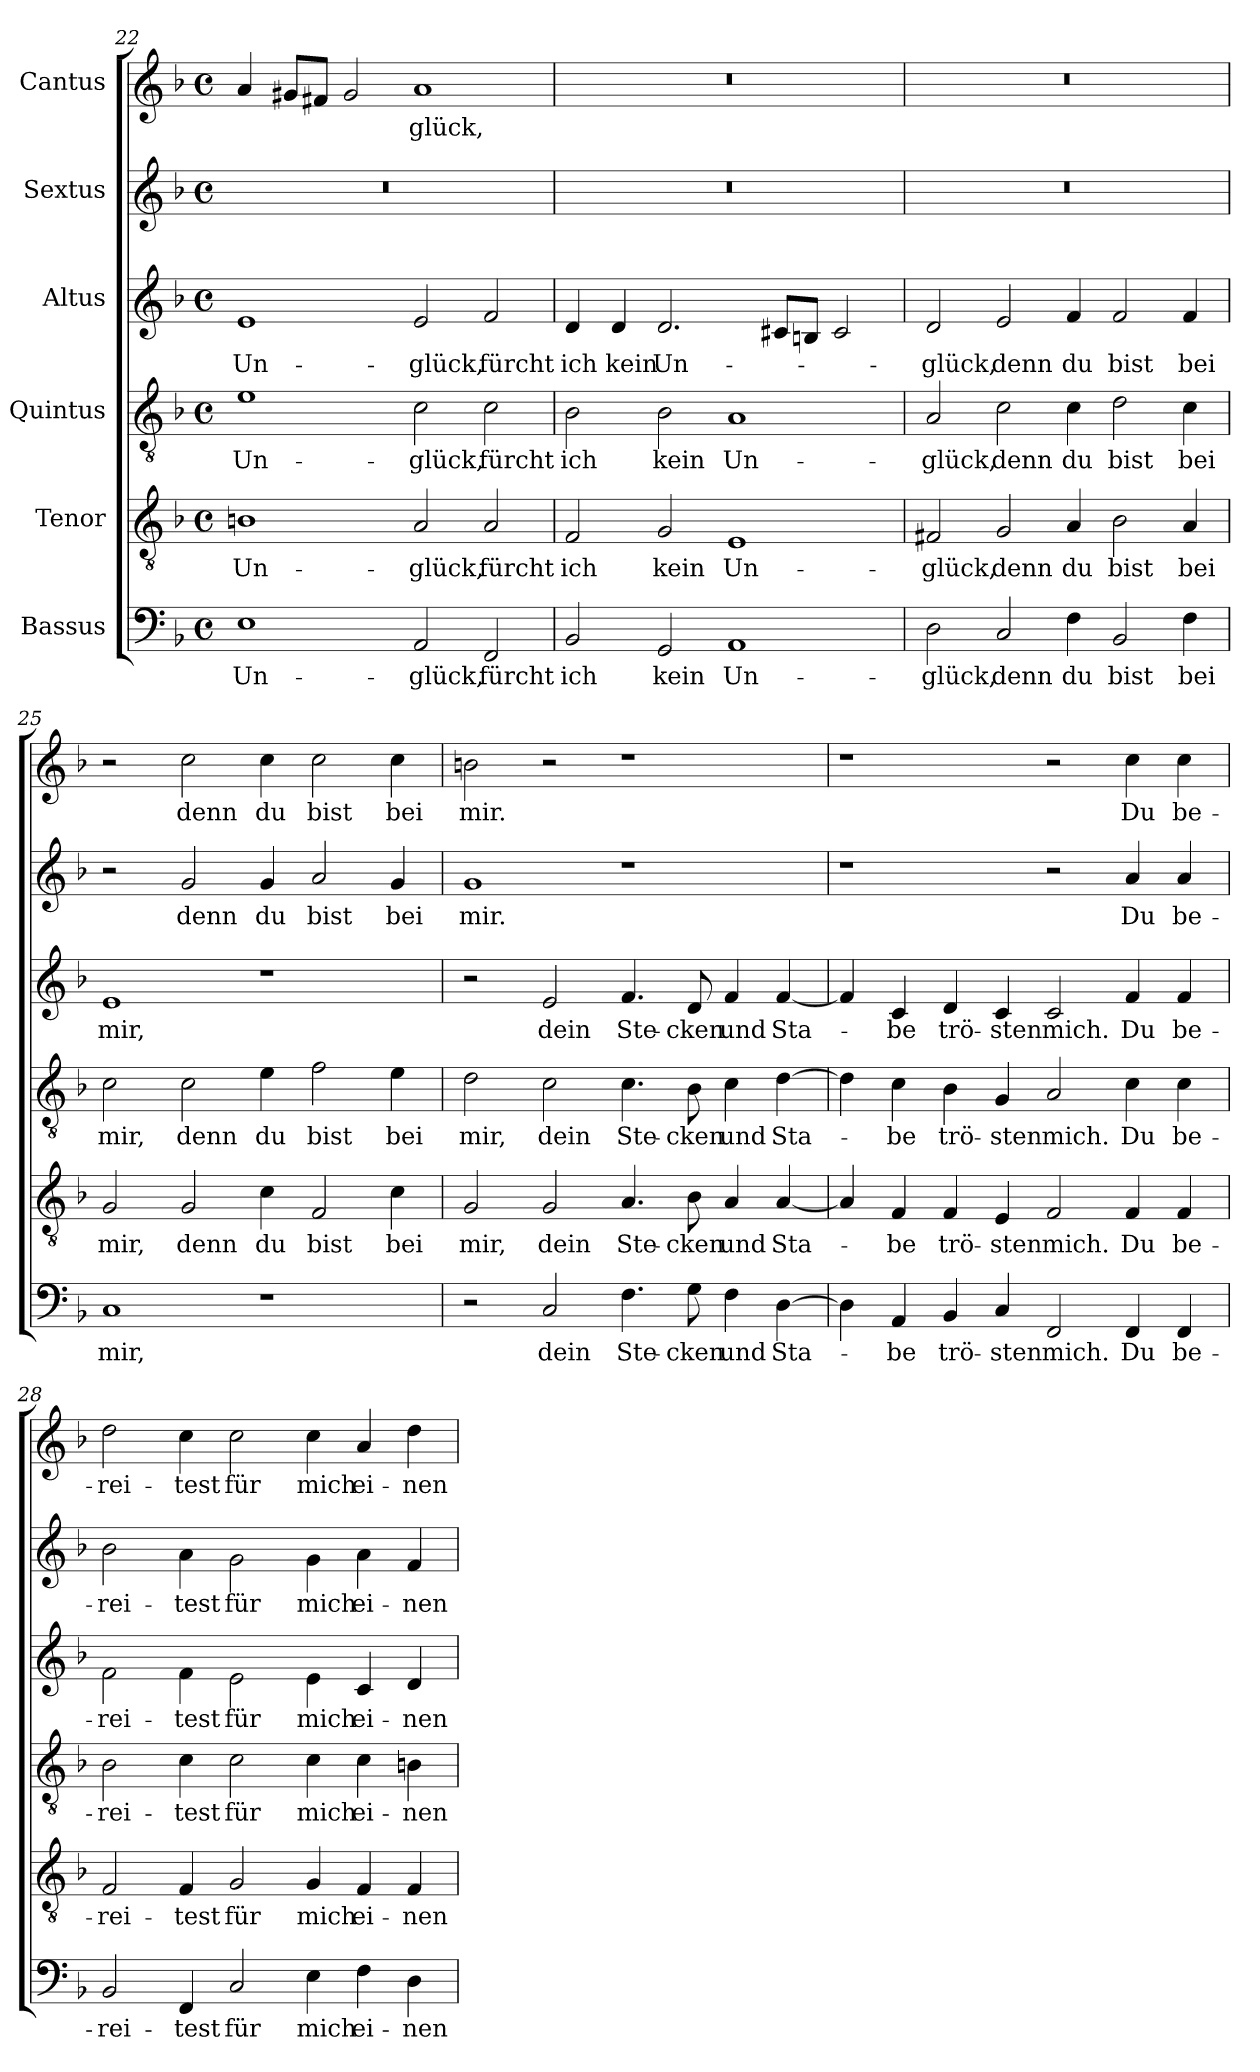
**kern	**text	**kern	**text	**kern	**text	**kern	**text	**kern	**text	**kern	**text
*part6	*part6	*part5	*part5	*part4	*part4	*part3	*part3	*part2	*part2	*part1	*part1
*staff6	*staff6	*staff5	*staff5	*staff4	*staff4	*staff3	*staff3	*staff2	*staff2	*staff1	*staff1
*I"Bassus	*	*I"Tenor	*	*I"Quintus	*	*I"Altus	*	*I"Sextus	*	*I"Cantus	*
!!LO:LB:g=z
*clefF4	*	*clefGv2	*	*clefGv2	*	*clefG2	*	*clefG2	*	*clefG2	*
*k[b-]	*	*k[b-]	*	*k[b-]	*	*k[b-]	*	*k[b-]	*	*k[b-]	*
*M4/2	*	*M4/2	*	*M4/2	*	*M4/2	*	*M4/2	*	*M4/2	*
*met(c)	*	*met(c)	*	*met(c)	*	*met(c)	*	*met(c)	*	*met(c)	*
=22	=22	=22	=22	=22	=22	=22	=22	=22	=22	=22	=22
!	!LO:LY:b	!	!LO:LY:b	!	!LO:LY:b	!	!LO:LY:b	!	!	!	!
1E	Un-	1Bn	Un-	1e	Un-	1e	Un-	0r	.	4a/	.
.	.	.	.	.	.	.	.	.	.	8g#X/L	.
.	.	.	.	.	.	.	.	.	.	8f#X/J	.
.	.	.	.	.	.	.	.	.	.	2g#/	.
!	!LO:LY:b	!	!LO:LY:b	!	!LO:LY:b	!	!LO:LY:b	!	!	!	!LO:LY:b
2AA/	-glück,	2A/	-glück,	2c\	-glück,	2e/	-glück,	.	.	1a	-glück,
!	!LO:LY:b	!	!LO:LY:b	!	!LO:LY:b	!	!LO:LY:b	!	!	!	!
2FF/	fürcht	2A/	fürcht	2c\	fürcht	2f/	fürcht	.	.	.	.
=23	=23	=23	=23	=23	=23	=23	=23	=23	=23	=23	=23
!	!LO:LY:b	!	!LO:LY:b	!	!LO:LY:b	!	!LO:LY:b	!	!	!	!
2BB-/	ich	2F/	ich	2B-\	ich	4d/	ich	0r	.	0r	.
!	!	!	!	!	!	!	!LO:LY:b	!	!	!	!
.	.	.	.	.	.	4d/	kein	.	.	.	.
!	!LO:LY:b	!	!LO:LY:b	!	!LO:LY:b	!	!LO:LY:b	!	!	!	!
2GG/	kein	2G/	kein	2B-\	kein	2.d/	Un-	.	.	.	.
!	!LO:LY:b	!	!LO:LY:b	!	!LO:LY:b	!	!	!	!	!	!
1AA	Un-	1E	Un-	1A	Un-	.	.	.	.	.	.
.	.	.	.	.	.	8c#X/L	.	.	.	.	.
.	.	.	.	.	.	8Bn/J	.	.	.	.	.
.	.	.	.	.	.	2c#/	.	.	.	.	.
=24	=24	=24	=24	=24	=24	=24	=24	=24	=24	=24	=24
!	!LO:LY:b	!	!LO:LY:b	!	!LO:LY:b	!	!LO:LY:b	!	!	!	!
2D\	glück,	2F#X/	glück,	2A/	glück,	2d/	glück,	0r	.	0r	.
!	!LO:LY:b	!	!LO:LY:b	!	!LO:LY:b	!	!LO:LY:b	!	!	!	!
2C/	denn	2G/	denn	2c\	denn	2e/	denn	.	.	.	.
!	!LO:LY:b	!	!LO:LY:b	!	!LO:LY:b	!	!LO:LY:b	!	!	!	!
4F\	du	4A/	du	4c\	du	4f/	du	.	.	.	.
!	!LO:LY:b	!	!LO:LY:b	!	!LO:LY:b	!	!LO:LY:b	!	!	!	!
2BB-/	bist	2B-\	bist	2d\	bist	2f/	bist	.	.	.	.
!	!LO:LY:b	!	!LO:LY:b	!	!LO:LY:b	!	!LO:LY:b	!	!	!	!
4F\	bei	4A/	bei	4c\	bei	4f/	bei	.	.	.	.
!!LO:PB:g=z
=25	=25	=25	=25	=25	=25	=25	=25	=25	=25	=25	=25
!	!LO:LY:b	!	!LO:LY:b	!	!LO:LY:b	!	!LO:LY:b	!	!	!	!
1C	mir,	2G/	mir,	2c\	mir,	1e	mir,	2r	.	2r	.
!	!	!	!LO:LY:b	!	!LO:LY:b	!	!	!	!LO:LY:b	!	!LO:LY:b
.	.	2G/	denn	2c\	denn	.	.	2g/	denn	2cc\	denn
!	!	!	!LO:LY:b	!	!LO:LY:b	!	!	!	!LO:LY:b	!	!LO:LY:b
1r	.	4c\	du	4e\	du	1r	.	4g/	du	4cc\	du
!	!	!	!LO:LY:b	!	!LO:LY:b	!	!	!	!LO:LY:b	!	!LO:LY:b
.	.	2F/	bist	2f\	bist	.	.	2a/	bist	2cc\	bist
!	!	!	!LO:LY:b	!	!LO:LY:b	!	!	!	!LO:LY:b	!	!LO:LY:b
.	.	4c\	bei	4e\	bei	.	.	4g/	bei	4cc\	bei
=26	=26	=26	=26	=26	=26	=26	=26	=26	=26	=26	=26
!	!	!	!LO:LY:b	!	!LO:LY:b	!	!	!	!LO:LY:b	!	!LO:LY:b
2r	.	2G/	mir,	2d\	mir,	2r	.	1g	mir.	2bn\	mir.
!	!LO:LY:b	!	!LO:LY:b	!	!LO:LY:b	!	!LO:LY:b	!	!	!	!
2C/	dein	2G/	dein	2c\	dein	2e/	dein	.	.	2r	.
!	!LO:LY:b	!	!LO:LY:b	!	!LO:LY:b	!	!LO:LY:b	!	!	!	!
4.F\	Ste-	4.A/	Ste-	4.c\	Ste-	4.f/	Ste-	1r	.	1r	.
!	!LO:LY:b	!	!LO:LY:b	!	!LO:LY:b	!	!LO:LY:b	!	!	!	!
8G\	-cken	8B-\	-cken	8B-\	-cken	8d/	-cken	.	.	.	.
!	!LO:LY:b	!	!LO:LY:b	!	!LO:LY:b	!	!LO:LY:b	!	!	!	!
4F\	und	4A/	und	4c\	und	4f/	und	.	.	.	.
!	!LO:LY:b	!	!LO:LY:b	!	!LO:LY:b	!	!LO:LY:b	!	!	!	!
[4D\	Sta-	[4A/	Sta-	[4d\	Sta-	[4f/	Sta-	.	.	.	.
=27	=27	=27	=27	=27	=27	=27	=27	=27	=27	=27	=27
4D\]	.	4A/]	.	4d\]	.	4f/]	.	1r	.	1r	.
!	!LO:LY:b	!	!LO:LY:b	!	!LO:LY:b	!	!LO:LY:b	!	!	!	!
4AA/	-be	4F/	-be	4c\	-be	4c/	-be	.	.	.	.
!	!LO:LY:b	!	!LO:LY:b	!	!LO:LY:b	!	!LO:LY:b	!	!	!	!
4BB-/	trö-	4F/	trö-	4B-\	trö-	4d/	trö-	.	.	.	.
!	!LO:LY:b	!	!LO:LY:b	!	!LO:LY:b	!	!LO:LY:b	!	!	!	!
4C/	-sten	4E/	-sten	4G/	-sten	4c/	-sten	.	.	.	.
!	!LO:LY:b	!	!LO:LY:b	!	!LO:LY:b	!	!LO:LY:b	!	!	!	!
2FF/	mich.	2F/	mich.	2A/	mich.	2c/	mich.	2r	.	2r	.
!	!LO:LY:b	!	!LO:LY:b	!	!LO:LY:b	!	!LO:LY:b	!	!LO:LY:b	!	!LO:LY:b
4FF/	Du	4F/	Du	4c\	Du	4f/	Du	4a/	Du	4cc\	Du
!	!LO:LY:b	!	!LO:LY:b	!	!LO:LY:b	!	!LO:LY:b	!	!LO:LY:b	!	!LO:LY:b
4FF/	be-	4F/	be-	4c\	be-	4f/	be-	4a/	be-	4cc\	be-
!!LO:LB:g=z
=28	=28	=28	=28	=28	=28	=28	=28	=28	=28	=28	=28
!	!LO:LY:b	!	!LO:LY:b	!	!LO:LY:b	!	!LO:LY:b	!	!LO:LY:b	!	!LO:LY:b
2BB-/	rei-	2F/	rei-	2B-\	rei-	2f\	rei-	2b-\	rei-	2dd\	rei-
!	!LO:LY:b	!	!LO:LY:b	!	!LO:LY:b	!	!LO:LY:b	!	!LO:LY:b	!	!LO:LY:b
4FF/	-test	4F/	-test	4c\	-test	4f\	-test	4a\	-test	4cc\	-test
!	!LO:LY:b	!	!LO:LY:b	!	!LO:LY:b	!	!LO:LY:b	!	!LO:LY:b	!	!LO:LY:b
2C/	für	2G/	für	2c\	für	2e\	für	2g\	für	2cc\	für
!	!LO:LY:b	!	!LO:LY:b	!	!LO:LY:b	!	!LO:LY:b	!	!LO:LY:b	!	!LO:LY:b
4E\	mich	4G/	mich	4c\	mich	4e\	mich	4g\	mich	4cc\	mich
!	!LO:LY:b	!	!LO:LY:b	!	!LO:LY:b	!	!LO:LY:b	!	!LO:LY:b	!	!LO:LY:b
4F\	ei-	4F/	ei-	4c\	ei-	4c/	ei-	4a\	ei-	4a/	ei-
!	!LO:LY:b	!	!LO:LY:b	!	!LO:LY:b	!	!LO:LY:b	!	!LO:LY:b	!	!LO:LY:b
4D\	-nen	4F/	-nen	4Bn\	-nen	4d/	-nen	4f/	-nen	4dd\	-nen
=	=	=	=	=	=	=	=	=	=	=	=
*-	*-	*-	*-	*-	*-	*-	*-	*-	*-	*-	*-
